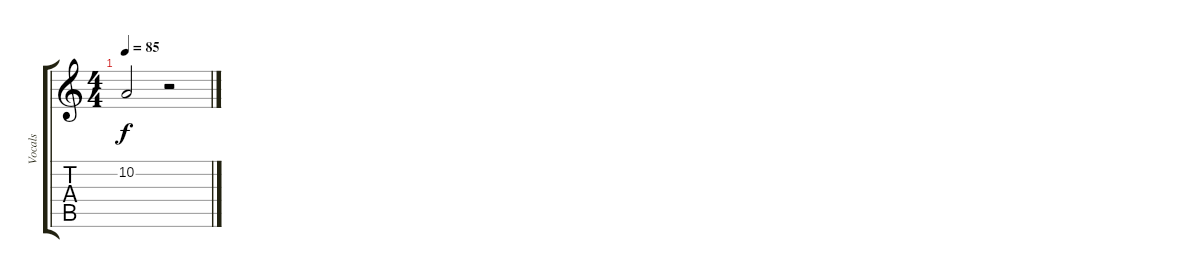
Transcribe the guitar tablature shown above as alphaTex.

\track ("Vocals" "Vocals") {instrument viola}
\staff {score tabs}
\tuning (E4 B3 G3 D3 A2 E2) {hide}
\ts (4 4)
\tempo 85
\clef g2
\ks c
10.2.2{dy f} r.2
